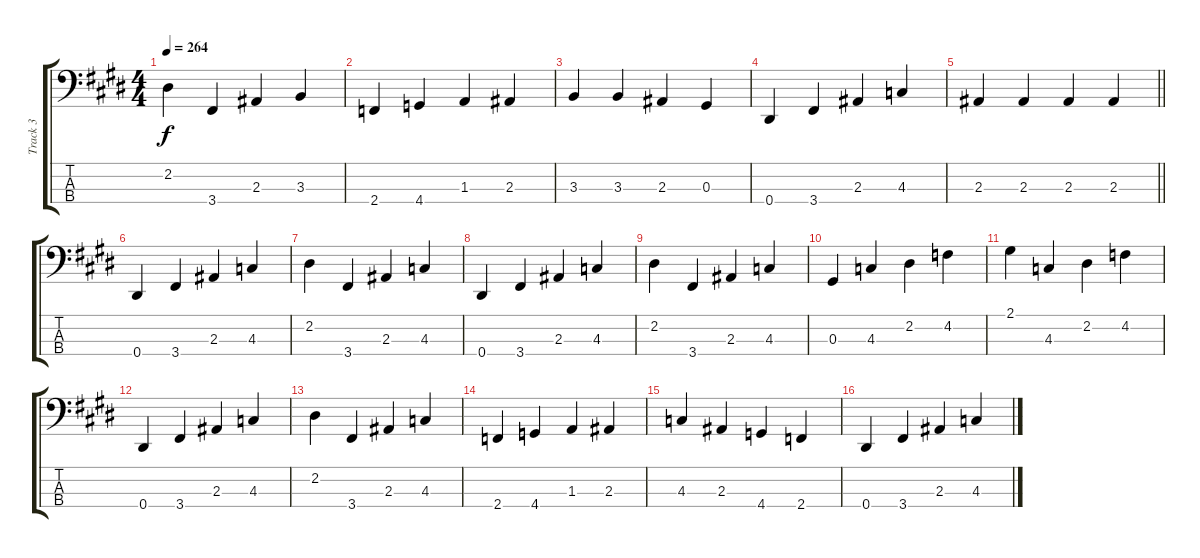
\track ("Track 3" "Track 3") {instrument electricbassfinger}
\staff {score tabs}
\tuning (Gb2 Db2 Ab1 Eb1) {hide}
\ts (4 4)
\tempo 264
\clef f4
\ks e
2.2.4{dy f} 3.4.4 2.3.4 3.3.4 |
2.4.4 4.4.4 1.3.4 2.3.4 |
3.3.4 3.3.4 2.3.4 0.3.4 |
0.4.4 3.4.4 2.3.4 4.3.4 |
\barLineRight lightlight
2.3.4 2.3.4 2.3.4 2.3.4 |
0.4.4 3.4.4 2.3.4 4.3.4 |
2.2.4 3.4.4 2.3.4 4.3.4 |
0.4.4 3.4.4 2.3.4 4.3.4 |
2.2.4 3.4.4 2.3.4 4.3.4 |
0.3.4 4.3.4 2.2.4 4.2.4 |
2.1.4 4.3.4 2.2.4 4.2.4 |
0.4.4 3.4.4 2.3.4 4.3.4 |
2.2.4 3.4.4 2.3.4 4.3.4 |
2.4.4 4.4.4 1.3.4 2.3.4 |
4.3.4 2.3.4 4.4.4 2.4.4 |
0.4.4 3.4.4 2.3.4 4.3.4
